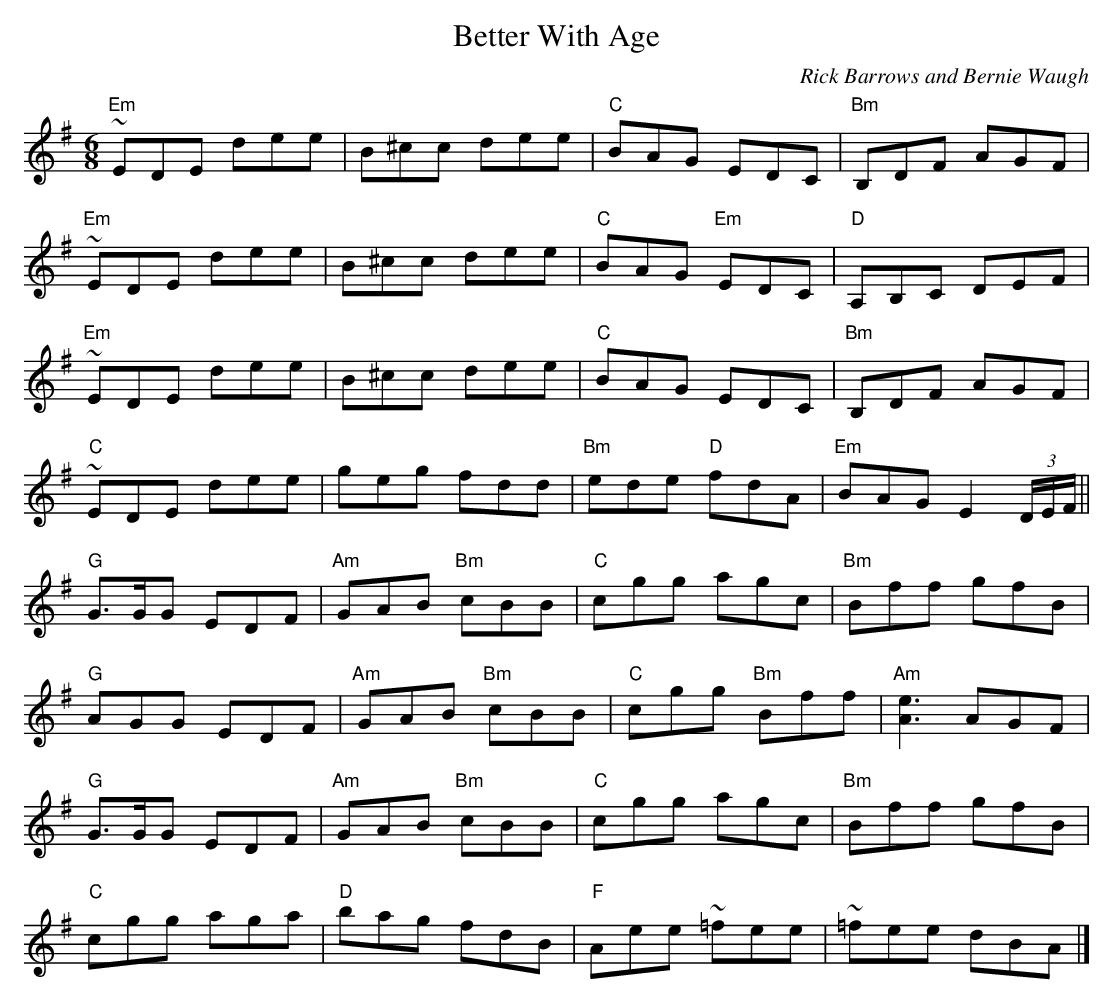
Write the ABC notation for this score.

X:1
T: Better With Age
C: Rick Barrows and Bernie Waugh
M: 6/8
L: 1/8
K: E minor
"Em"~EDE dee|B^cc dee|"C"BAG EDC|"Bm"B,DF AGF|
"Em"~EDE dee|B^cc dee|"C"BAG "Em"EDC|"D"A,B,C DEF|
"Em"~EDE dee|B^cc dee|"C"BAG EDC|"Bm"B,DF AGF|
"C"~EDE dee|geg fdd|"Bm"ede "D"fdA|"Em"BAG E2(3D/E/F/||
"G"G>GG EDF|"Am"GAB "Bm"cBB|"C"cgg agc|"Bm"Bff gfB|
"G"AGG EDF|"Am"GAB "Bm"cBB|"C"cgg "Bm"Bff|"Am"[A3e3] AGF|
"G"G>GG EDF|"Am"GAB "Bm"cBB|"C"cgg agc|"Bm"Bff gfB|
"C"cgg aga|"D"bag fdB|"F"Aee ~=fee|~=fee dBA|]
